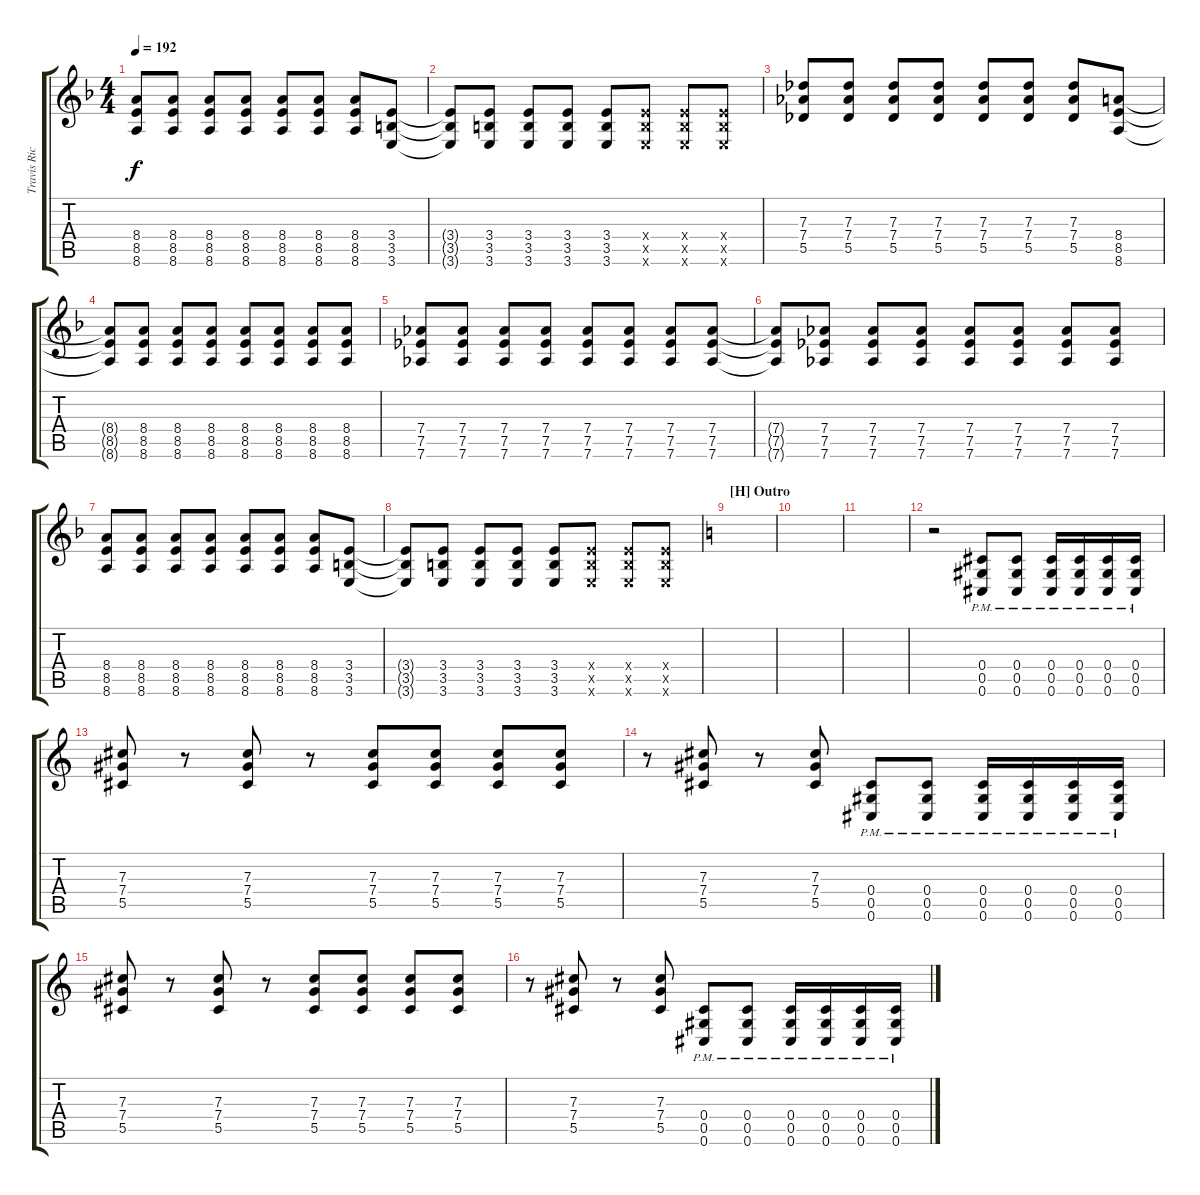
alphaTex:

\track ("Travis Richter" "Travis Ric") {instrument distortionguitar}
\staff {score tabs}
\tuning (Eb4 Bb3 Gb3 Db3 Ab2 Db2) {hide}
\ts (4 4)
\tempo 192
\clef g2
\ks dminor
(8.4 8.5 8.6).8{dy f} (8.4 8.5 8.6).8 (8.4 8.5 8.6).8 (8.4 8.5 8.6).8 (8.4 8.5 8.6).8 (8.4 8.5 8.6).8 (8.4 8.5 8.6).8 (3.4 3.5 3.6).8 |
(3.4{t} 3.5{t} 3.6{t}).8 (3.4 3.5 3.6).8 (3.4 3.5 3.6).8 (3.4 3.5 3.6).8 (3.4 3.5 3.6).8 (3.4{x} 3.5{x} 3.6{x}).8 (3.4{x} 3.5{x} 3.6{x}).8 (3.4{x} 3.5{x} 3.6{x}).8 |
(7.3 7.4 5.5).8 (7.3 7.4 5.5).8 (7.3 7.4 5.5).8 (7.3 7.4 5.5).8 (7.3 7.4 5.5).8 (7.3 7.4 5.5).8 (7.3 7.4 5.5).8 (8.4 8.5 8.6).8 |
(8.4{t} 8.5{t} 8.6{t}).8 (8.4 8.5 8.6).8 (8.4 8.5 8.6).8 (8.4 8.5 8.6).8 (8.4 8.5 8.6).8 (8.4 8.5 8.6).8 (8.4 8.5 8.6).8 (8.4 8.5 8.6).8 |
(7.4 7.5 7.6).8 (7.4 7.5 7.6).8 (7.4 7.5 7.6).8 (7.4 7.5 7.6).8 (7.4 7.5 7.6).8 (7.4 7.5 7.6).8 (7.4 7.5 7.6).8 (7.4 7.5 7.6).8 |
(7.4{t} 7.5{t} 7.6{t}).8 (7.4 7.5 7.6).8 (7.4 7.5 7.6).8 (7.4 7.5 7.6).8 (7.4 7.5 7.6).8 (7.4 7.5 7.6).8 (7.4 7.5 7.6).8 (7.4 7.5 7.6).8 |
(8.4 8.5 8.6).8 (8.4 8.5 8.6).8 (8.4 8.5 8.6).8 (8.4 8.5 8.6).8 (8.4 8.5 8.6).8 (8.4 8.5 8.6).8 (8.4 8.5 8.6).8 (3.4 3.5 3.6).8 |
(3.4{t} 3.5{t} 3.6{t}).8 (3.4 3.5 3.6).8 (3.4 3.5 3.6).8 (3.4 3.5 3.6).8 (3.4 3.5 3.6).8 (3.4{x} 3.5{x} 3.6{x}).8 (3.4{x} 3.5{x} 3.6{x}).8 (3.4{x} 3.5{x} 3.6{x}).8 |
\section ("" "[H] Outro")
\ks c
|
|
|
r.2 (0.4{pm} 0.5{pm} 0.6{pm}).8 (0.4{pm} 0.5{pm} 0.6{pm}).8 (0.4{pm} 0.5{pm} 0.6{pm}).16 (0.4{pm} 0.5{pm} 0.6{pm}).16 (0.4{pm} 0.5{pm} 0.6{pm}).16 (0.4{pm} 0.5{pm} 0.6{pm}).16 |
(7.3 7.4 5.5).8 r.8 (7.3 7.4 5.5).8 r.8 (7.3 7.4 5.5).8 (7.3 7.4 5.5).8 (7.3 7.4 5.5).8 (7.3 7.4 5.5).8 |
r.8 (7.3 7.4 5.5).8 r.8 (7.3 7.4 5.5).8 (0.4{pm} 0.5{pm} 0.6{pm}).8 (0.4{pm} 0.5{pm} 0.6{pm}).8 (0.4{pm} 0.5{pm} 0.6{pm}).16 (0.4{pm} 0.5{pm} 0.6{pm}).16 (0.4{pm} 0.5{pm} 0.6{pm}).16 (0.4{pm} 0.5{pm} 0.6{pm}).16 |
(7.3 7.4 5.5).8 r.8 (7.3 7.4 5.5).8 r.8 (7.3 7.4 5.5).8 (7.3 7.4 5.5).8 (7.3 7.4 5.5).8 (7.3 7.4 5.5).8 |
r.8 (7.3 7.4 5.5).8 r.8 (7.3 7.4 5.5).8 (0.4{pm} 0.5{pm} 0.6{pm}).8 (0.4{pm} 0.5{pm} 0.6{pm}).8 (0.4{pm} 0.5{pm} 0.6{pm}).16 (0.4{pm} 0.5{pm} 0.6{pm}).16 (0.4{pm} 0.5{pm} 0.6{pm}).16 (0.4{pm} 0.5{pm} 0.6{pm}).16
